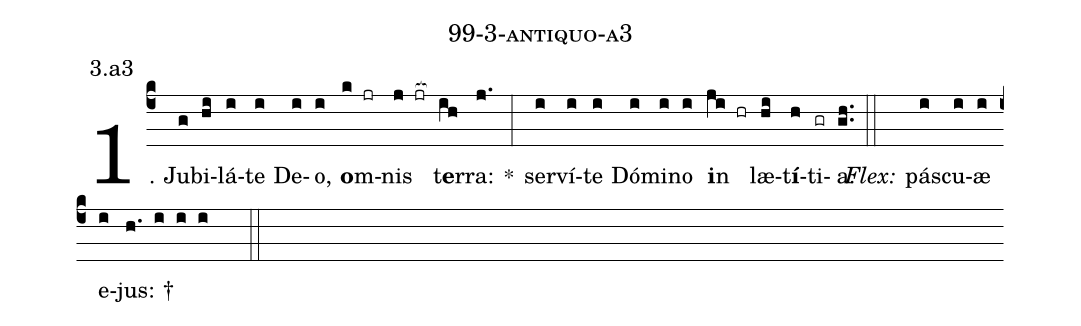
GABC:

name: 99-3-antiquo-a3;
annotation: 3.a3;
%%
(c4)1. Ju(g)bi(hi)lá(i)te(i) De(i)o,(i) <b>o</b>m(k jr)nis(j jr[ocb:1{]) t<b>e</b>r(ih[ocb:0}])ra:(j.) *(:) ser(i)ví(i)te(i) Dó(i)mi(i)no(i) <b>i</b>n(ji hr) læ(hi)t<b>í</b>(h)ti(gr)a.(gh..) (::)
<i>Flex:</i>()  pás(i)cu(i)æ(i) e(i)jus: †(h. i i i  ::)
